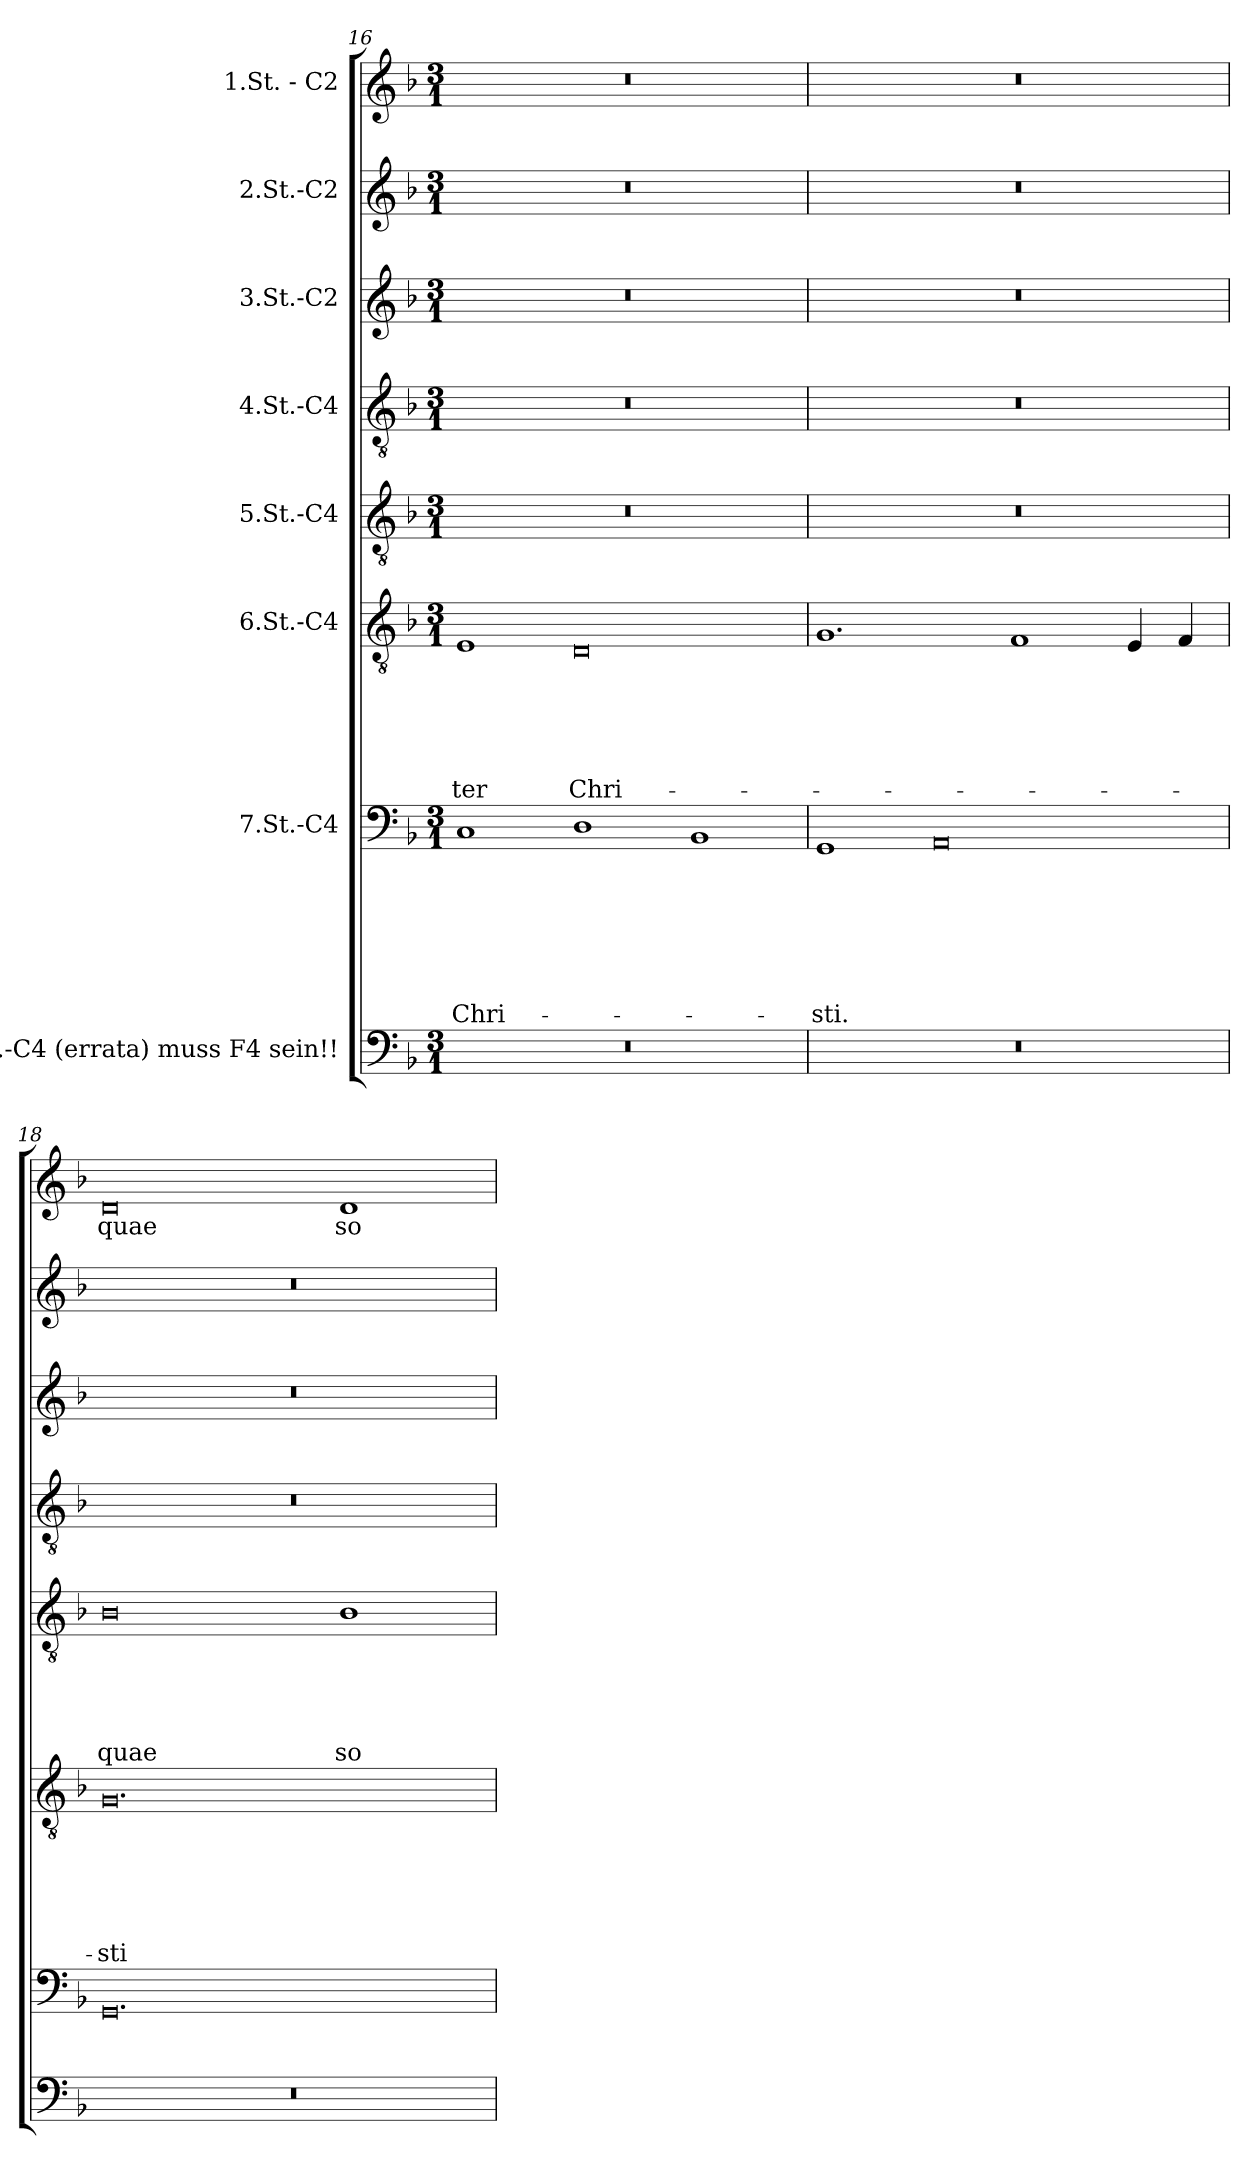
**kern	**kern	**text	**text	**text	**text	**text	**text	**text	**kern	**text	**text	**text	**text	**text	**text	**kern	**text	**text	**text	**text	**text	**kern	**kern	**kern	**kern	**text
*part8	*part7	*part7	*part7	*part7	*part7	*part7	*part7	*part7	*part6	*part6	*part6	*part6	*part6	*part6	*part6	*part5	*part5	*part5	*part5	*part5	*part5	*part4	*part3	*part2	*part1	*part1
*staff8	*staff7	*staff7	*staff7	*staff7	*staff7	*staff7	*staff7	*staff7	*staff6	*staff6	*staff6	*staff6	*staff6	*staff6	*staff6	*staff5	*staff5	*staff5	*staff5	*staff5	*staff5	*staff4	*staff3	*staff2	*staff1	*staff1
*I"8.St.-C4 (errata) muss F4 sein!!	*I"7.St.-C4	*	*	*	*	*	*	*	*I"6.St.-C4	*	*	*	*	*	*	*I"5.St.-C4	*	*	*	*	*	*I"4.St.-C4	*I"3.St.-C2	*I"2.St.-C2	*I"1.St. - C2	*
*clefF4	*clefF4	*	*	*	*	*	*	*	*clefGv2	*	*	*	*	*	*	*clefGv2	*	*	*	*	*	*clefGv2	*clefG2	*clefG2	*clefG2	*
*k[b-]	*k[b-]	*	*	*	*	*	*	*	*k[b-]	*	*	*	*	*	*	*k[b-]	*	*	*	*	*	*k[b-]	*k[b-]	*k[b-]	*k[b-]	*
*F:	*F:	*	*	*	*	*	*	*	*F:	*	*	*	*	*	*	*F:	*	*	*	*	*	*F:	*F:	*F:	*F:	*
*M3/1	*M3/1	*	*	*	*	*	*	*	*M3/1	*	*	*	*	*	*	*M3/1	*	*	*	*	*	*M3/1	*M3/1	*M3/1	*M3/1	*
=16	=16	=16	=16	=16	=16	=16	=16	=16	=16	=16	=16	=16	=16	=16	=16	=16	=16	=16	=16	=16	=16	=16	=16	=16	=16	=16
0.r	1C	.	.	.	.	.	.	Chri-	1E	.	.	.	.	.	-ter	0.r	.	.	.	.	.	0.r	0.r	0.r	0.r	.
.	1D	.	.	.	.	.	.	.	0D	.	.	.	.	.	Chri-	.	.	.	.	.	.	.	.	.	.	.
.	1BB-	.	.	.	.	.	.	.	.	.	.	.	.	.	.	.	.	.	.	.	.	.	.	.	.	.
!!LO:LB:g=z
=17	=17	=17	=17	=17	=17	=17	=17	=17	=17	=17	=17	=17	=17	=17	=17	=17	=17	=17	=17	=17	=17	=17	=17	=17	=17	=17
0.r	1GG	.	.	.	.	.	.	-sti.	1.G	.	.	.	.	.	.	0.r	.	.	.	.	.	0.r	0.r	0.r	0.r	.
.	0AA	.	.	.	.	.	.	.	.	.	.	.	.	.	.	.	.	.	.	.	.	.	.	.	.	.
.	.	.	.	.	.	.	.	.	1F	.	.	.	.	.	.	.	.	.	.	.	.	.	.	.	.	.
.	.	.	.	.	.	.	.	.	4E/	.	.	.	.	.	.	.	.	.	.	.	.	.	.	.	.	.
.	.	.	.	.	.	.	.	.	4F/	.	.	.	.	.	.	.	.	.	.	.	.	.	.	.	.	.
=18	=18	=18	=18	=18	=18	=18	=18	=18	=18	=18	=18	=18	=18	=18	=18	=18	=18	=18	=18	=18	=18	=18	=18	=18	=18	=18
0.r	0.GG	.	.	.	.	.	.	.	0.G	.	.	.	.	.	-sti	0B-	.	.	.	.	quae	0.r	0.r	0.r	0d	quae
.	.	.	.	.	.	.	.	.	.	.	.	.	.	.	.	1B-	.	.	.	.	so-	.	.	.	1d	so-
=	=	=	=	=	=	=	=	=	=	=	=	=	=	=	=	=	=	=	=	=	=	=	=	=	=	=
*-	*-	*-	*-	*-	*-	*-	*-	*-	*-	*-	*-	*-	*-	*-	*-	*-	*-	*-	*-	*-	*-	*-	*-	*-	*-	*-
